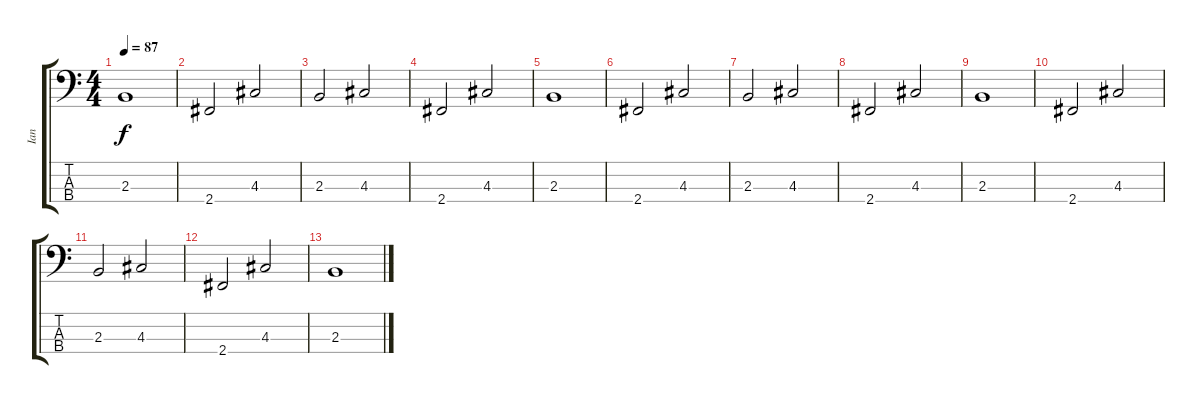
\track ("Ian" "Ian") {instrument electricbasspick}
\staff {score tabs}
\tuning (G2 D2 A1 E1) {hide}
\ts (4 4)
\tempo 87
\clef f4
\ks c
2.3.1{dy f} |
2.4.2 4.3.2 |
2.3.2 4.3.2 |
2.4.2 4.3.2 |
2.3.1 |
2.4.2 4.3.2 |
2.3.2 4.3.2 |
2.4.2 4.3.2 |
2.3.1 |
2.4.2 4.3.2 |
2.3.2 4.3.2 |
2.4.2 4.3.2 |
2.3.1
